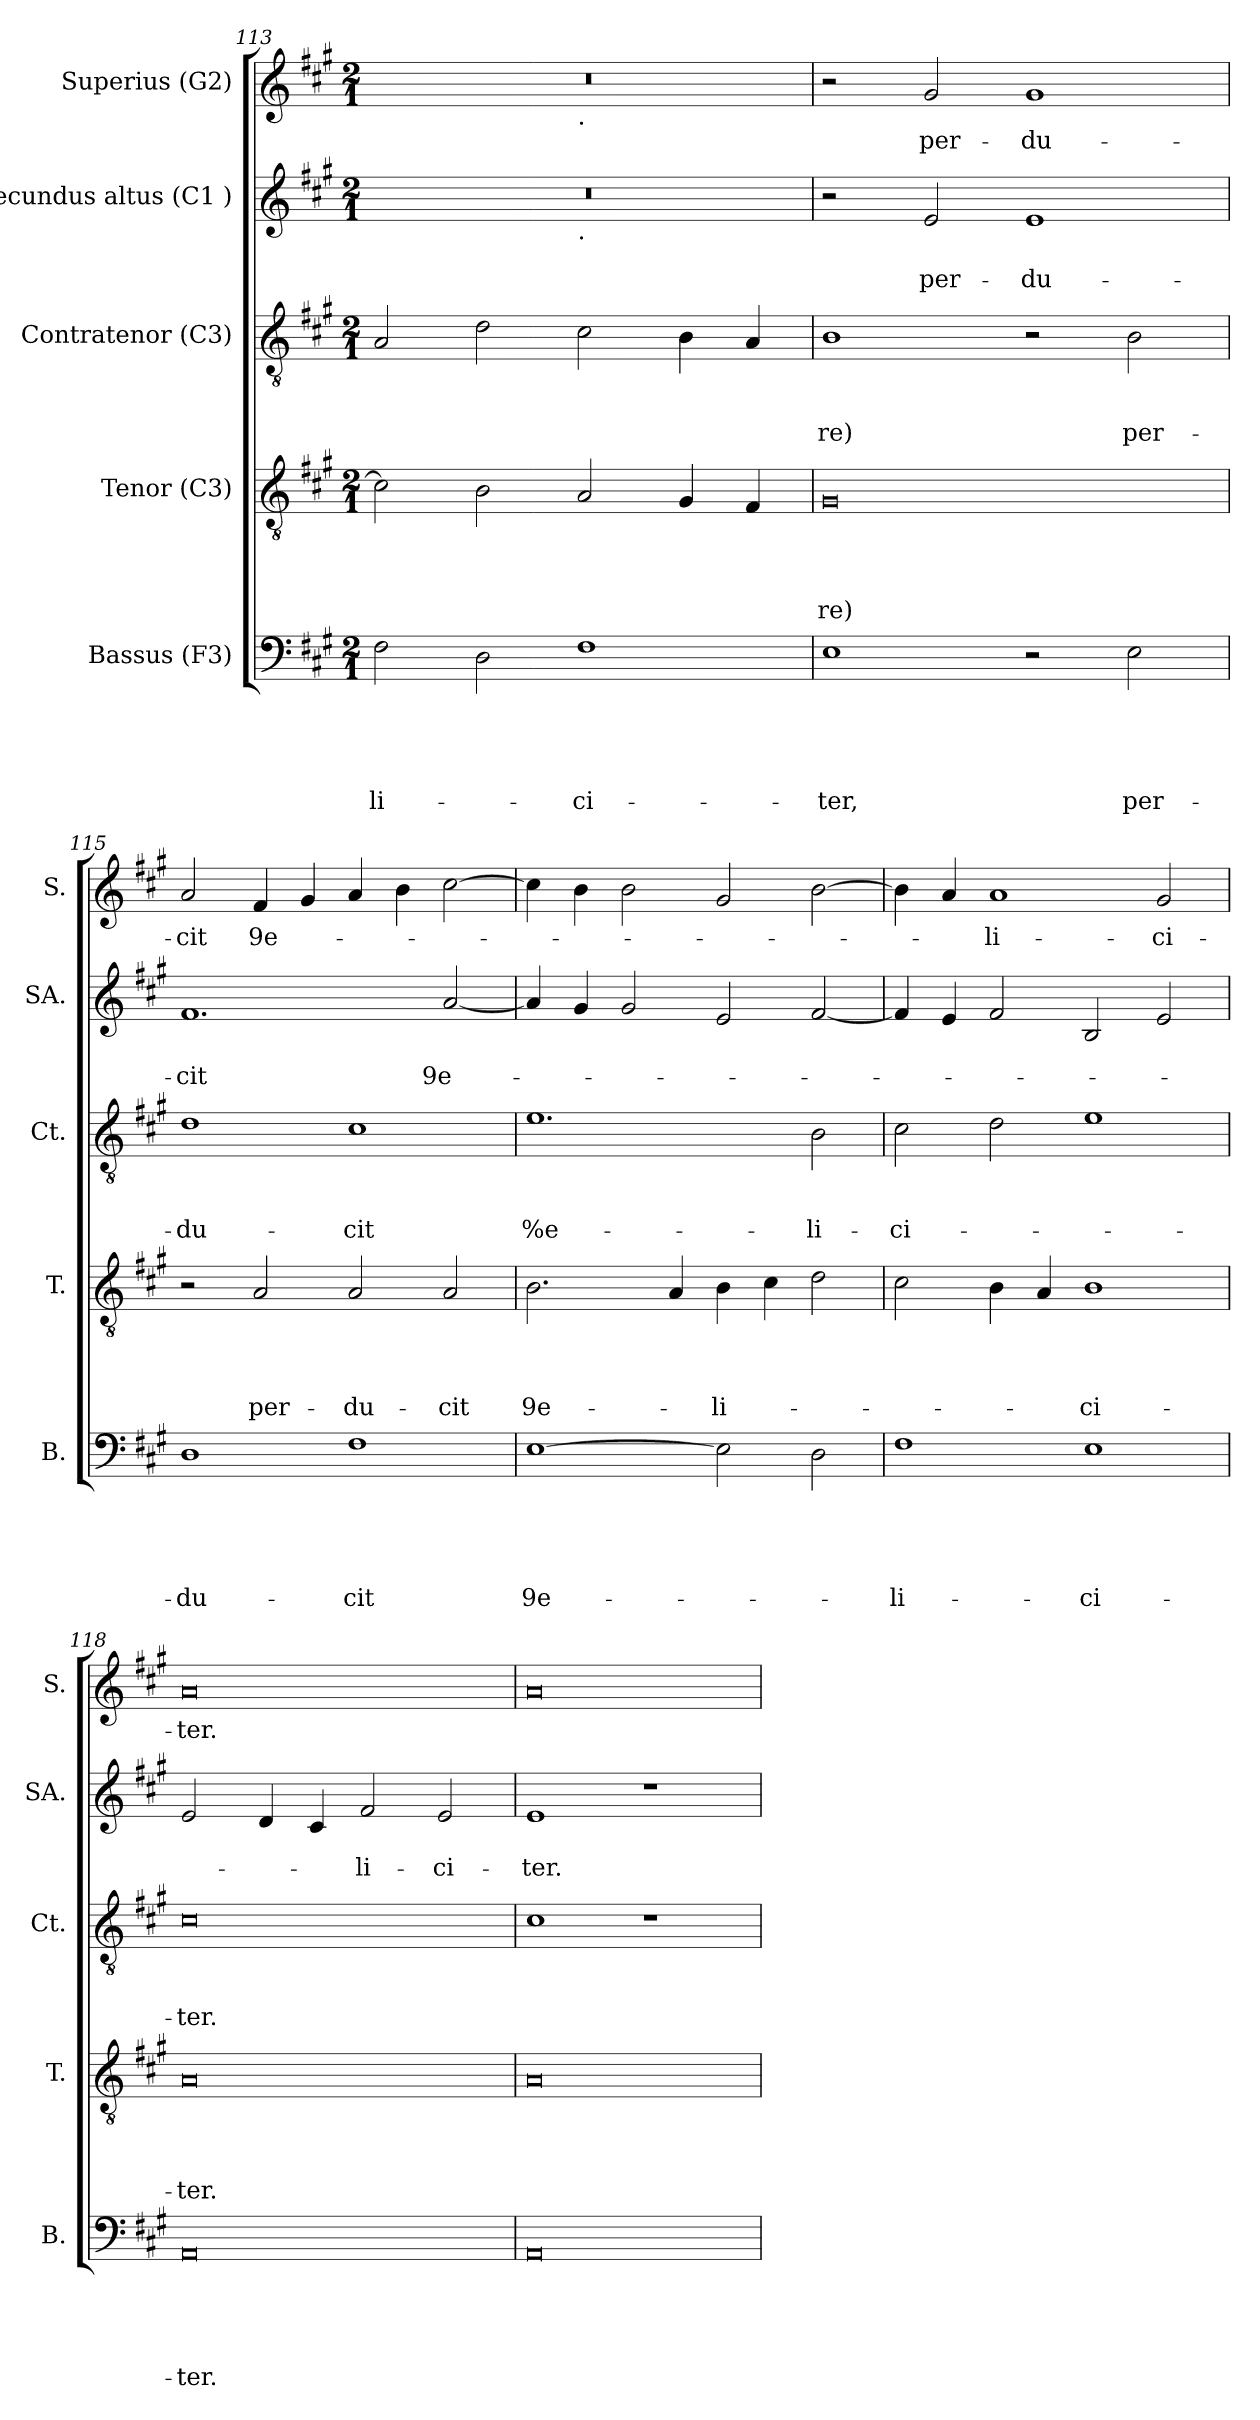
**kern	**text	**text	**text	**text	**text	**kern	**text	**text	**text	**text	**kern	**text	**text	**text	**kern	**text	**text	**kern	**text
*part5	*part5	*part5	*part5	*part5	*part5	*part4	*part4	*part4	*part4	*part4	*part3	*part3	*part3	*part3	*part2	*part2	*part2	*part1	*part1
*staff5	*staff5	*staff5	*staff5	*staff5	*staff5	*staff4	*staff4	*staff4	*staff4	*staff4	*staff3	*staff3	*staff3	*staff3	*staff2	*staff2	*staff2	*staff1	*staff1
*I"Bassus (F3)	*	*	*	*	*	*I"Tenor (C3)	*	*	*	*	*I"Contratenor (C3)	*	*	*	*I"Secundus altus (C1 )	*	*	*I"Superius (G2)	*
*I'B.	*	*	*	*	*	*I'T.	*	*	*	*	*I'Ct.	*	*	*	*I'SA.	*	*	*I'S.	*
*clefF4	*	*	*	*	*	*clefGv2	*	*	*	*	*clefGv2	*	*	*	*clefG2	*	*	*clefG2	*
*k[f#c#g#]	*	*	*	*	*	*k[f#c#g#]	*	*	*	*	*k[f#c#g#]	*	*	*	*k[f#c#g#]	*	*	*k[f#c#g#]	*
*A:	*	*	*	*	*	*A:	*	*	*	*	*A:	*	*	*	*A:	*	*	*A:	*
*M2/1	*	*	*	*	*	*M2/1	*	*	*	*	*M2/1	*	*	*	*M2/1	*	*	*M2/1	*
=113	=113	=113	=113	=113	=113	=113	=113	=113	=113	=113	=113	=113	=113	=113	=113	=113	=113	=113	=113
!	!	!	!	!	!LO:LY:b	!	!	!	!	!	!	!	!	!	!	!	!	!	!
*	*	*	*	*	*	*	*	*	*	*	*	*	*	*	*^	*	*	*^	*
2F#\	.	.	.	.	-li-	2c#\]	.	.	.	.	2A/	.	.	.	0r	1ryy	.	.	0r	1ryy	.
2D\	.	.	.	.	.	2B\	.	.	.	.	2d\	.	.	.	.	.	.	.	.	.	.
!	!	!	!	!	!	!	!	!	!	!	!	!	!	!	!	!	!	!	!	!LO:TX:b:t=.	!
!	!	!	!	!	!	!	!	!	!	!	!	!	!	!	!	!LO:TX:b:t=.	!	!	!	!	!
!	!	!	!	!	!LO:LY:b	!	!	!	!	!	!	!	!	!	!	!	!	!	!	!	!
1F#	.	.	.	.	-ci-	2A/	.	.	.	.	2c#\	.	.	.	.	1ryy	.	.	.	1ryy	.
.	.	.	.	.	.	4G#/	.	.	.	.	4B\	.	.	.	.	.	.	.	.	.	.
.	.	.	.	.	.	4F#/	.	.	.	.	4A/	.	.	.	.	.	.	.	.	.	.
=114	=114	=114	=114	=114	=114	=114	=114	=114	=114	=114	=114	=114	=114	=114	=114	=114	=114	=114	=114	=114	=114
!	!	!	!	!	!LO:LY:b	!	!	!	!	!LO:LY:b	!	!	!	!LO:LY:b	!	!	!	!	!	!	!
*	*	*	*	*	*	*	*	*	*	*	*	*	*	*	*v	*v	*	*	*	*	*
*	*	*	*	*	*	*	*	*	*	*	*	*	*	*	*	*	*	*v	*v	*
1E	.	.	.	.	-ter,	0G#	.	.	.	-re)	1B	.	.	-re)	2r	.	.	2r	.
!	!	!	!	!	!	!	!	!	!	!	!	!	!	!	!	!	!LO:LY:b	!	!LO:LY:b
.	.	.	.	.	.	.	.	.	.	.	.	.	.	.	2e/	.	per-	2g#/	per-
!	!	!	!	!	!	!	!	!	!	!	!	!	!	!	!	!	!LO:LY:b	!	!LO:LY:b
2r	.	.	.	.	.	.	.	.	.	.	2r	.	.	.	1e	.	-du-	1g#	-du-
!	!	!	!	!	!LO:LY:b	!	!	!	!	!	!	!	!	!LO:LY:b	!	!	!	!	!
2E\	.	.	.	.	per-	.	.	.	.	.	2B\	.	.	per-	.	.	.	.	.
!!LO:LB:g=z
=115	=115	=115	=115	=115	=115	=115	=115	=115	=115	=115	=115	=115	=115	=115	=115	=115	=115	=115	=115
!	!	!	!	!	!LO:LY:b	!	!	!	!	!	!	!	!	!LO:LY:b	!	!	!LO:LY:b	!	!LO:LY:b
1D	.	.	.	.	-du-	2r	.	.	.	.	1d	.	.	-du-	1.f#	.	-cit	2a/	-cit
!	!	!	!	!	!	!	!	!	!	!LO:LY:b	!	!	!	!	!	!	!	!	!LO:LY:b
.	.	.	.	.	.	2A/	.	.	.	per-	.	.	.	.	.	.	.	4f#/	9e-
.	.	.	.	.	.	.	.	.	.	.	.	.	.	.	.	.	.	4g#/	.
!	!	!	!	!	!LO:LY:b	!	!	!	!	!LO:LY:b	!	!	!	!LO:LY:b	!	!	!	!	!
1F#	.	.	.	.	-cit	2A/	.	.	.	-du-	1c#	.	.	-cit	.	.	.	4a/	.
.	.	.	.	.	.	.	.	.	.	.	.	.	.	.	.	.	.	4b\	.
!	!	!	!	!	!	!	!	!	!	!LO:LY:b	!	!	!	!	!	!	!LO:LY:b	!	!
.	.	.	.	.	.	2A/	.	.	.	-cit	.	.	.	.	[<2a/	.	9e-	[>2cc#\	.
=116	=116	=116	=116	=116	=116	=116	=116	=116	=116	=116	=116	=116	=116	=116	=116	=116	=116	=116	=116
!	!	!	!	!	!LO:LY:b	!	!	!	!	!LO:LY:b	!	!	!	!LO:LY:b	!	!	!	!	!
[>1E	.	.	.	.	9e-	2.B\	.	.	.	9e-	1.e	.	.	%e-	4a/]	.	.	4cc#\]	.
.	.	.	.	.	.	.	.	.	.	.	.	.	.	.	4g#/	.	.	4b\	.
.	.	.	.	.	.	.	.	.	.	.	.	.	.	.	2g#/	.	.	2b\	.
.	.	.	.	.	.	4A/	.	.	.	.	.	.	.	.	.	.	.	.	.
!	!	!	!	!	!	!	!	!	!	!LO:LY:b	!	!	!	!	!	!	!	!	!
2E\]	.	.	.	.	.	4B\	.	.	.	-li-	.	.	.	.	2e/	.	.	2g#/	.
.	.	.	.	.	.	4c#\	.	.	.	.	.	.	.	.	.	.	.	.	.
!	!	!	!	!	!	!	!	!	!	!	!	!	!	!LO:LY:b	!	!	!	!	!
2D\	.	.	.	.	.	2d\	.	.	.	.	2B\	.	.	-li-	[<2f#/	.	.	[>2b\	.
=117	=117	=117	=117	=117	=117	=117	=117	=117	=117	=117	=117	=117	=117	=117	=117	=117	=117	=117	=117
!	!	!	!	!	!LO:LY:b:rj	!	!	!	!	!	!	!	!	!LO:LY:b	!	!	!	!	!
1F#	.	.	.	.	-li-	2c#\	.	.	.	.	2c#\	.	.	-ci-	4f#/]	.	.	4b\]	.
.	.	.	.	.	.	.	.	.	.	.	.	.	.	.	4e/	.	.	4a/	.
!	!	!	!	!	!	!	!	!	!	!	!	!	!	!	!	!	!	!	!LO:LY:b:rj
.	.	.	.	.	.	4B\	.	.	.	.	2d\	.	.	.	2f#/	.	.	1a	-li-
.	.	.	.	.	.	4A/	.	.	.	.	.	.	.	.	.	.	.	.	.
!	!	!	!	!	!LO:LY:b	!	!	!	!	!LO:LY:b	!	!	!	!	!	!	!	!	!
1E	.	.	.	.	-ci-	1B	.	.	.	-ci-	1e	.	.	.	2B/	.	.	.	.
!	!	!	!	!	!	!	!	!	!	!	!	!	!	!	!	!	!	!	!LO:LY:b
.	.	.	.	.	.	.	.	.	.	.	.	.	.	.	2e/	.	.	2g#/	-ci-
=118	=118	=118	=118	=118	=118	=118	=118	=118	=118	=118	=118	=118	=118	=118	=118	=118	=118	=118	=118
!	!	!	!	!	!LO:LY:b	!	!	!	!	!LO:LY:b	!	!	!	!LO:LY:b	!	!	!	!	!LO:LY:b
0AA	.	.	.	.	-ter.	0A	.	.	.	-ter.	0c#	.	.	-ter.	2e/	.	.	0a	-ter.
.	.	.	.	.	.	.	.	.	.	.	.	.	.	.	4d/	.	.	.	.
.	.	.	.	.	.	.	.	.	.	.	.	.	.	.	4c#/	.	.	.	.
!	!	!	!	!	!	!	!	!	!	!	!	!	!	!	!	!	!LO:LY:b	!	!
.	.	.	.	.	.	.	.	.	.	.	.	.	.	.	2f#/	.	-li-	.	.
!	!	!	!	!	!	!	!	!	!	!	!	!	!	!	!	!	!LO:LY:b	!	!
.	.	.	.	.	.	.	.	.	.	.	.	.	.	.	2e/	.	-ci-	.	.
!!LO:PB:g=z
=119	=119	=119	=119	=119	=119	=119	=119	=119	=119	=119	=119	=119	=119	=119	=119	=119	=119	=119	=119
!	!	!	!	!	!	!	!	!	!	!	!	!	!	!	!	!	!LO:LY:b	!	!
0AA	.	.	.	.	.	0A	.	.	.	.	1c#	.	.	.	1e	.	-ter.	0a	.
.	.	.	.	.	.	.	.	.	.	.	1r	.	.	.	1r	.	.	.	.
=	=	=	=	=	=	=	=	=	=	=	=	=	=	=	=	=	=	=	=
*-	*-	*-	*-	*-	*-	*-	*-	*-	*-	*-	*-	*-	*-	*-	*-	*-	*-	*-	*-
